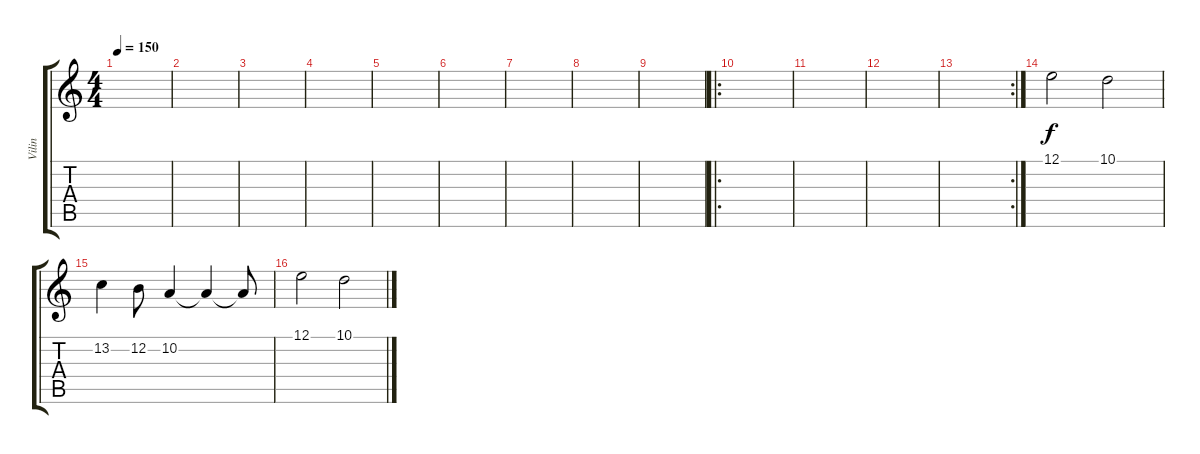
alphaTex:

\track ("Vilin" "Vilin") {instrument stringensemble1}
\staff {score tabs}
\tuning (E4 B3 G3 D3 A2 E2) {hide}
\ts (4 4)
\tempo 150
\clef g2
\ks c
|
|
|
|
|
|
|
|
|
\ro
|
|
|
\rc 2
|
12.1.2 10.1.2 |
13.2.4 12.2.8 10.2.4 10.2{t}.4 10.2{t}.8 |
12.1.2 10.1.2
